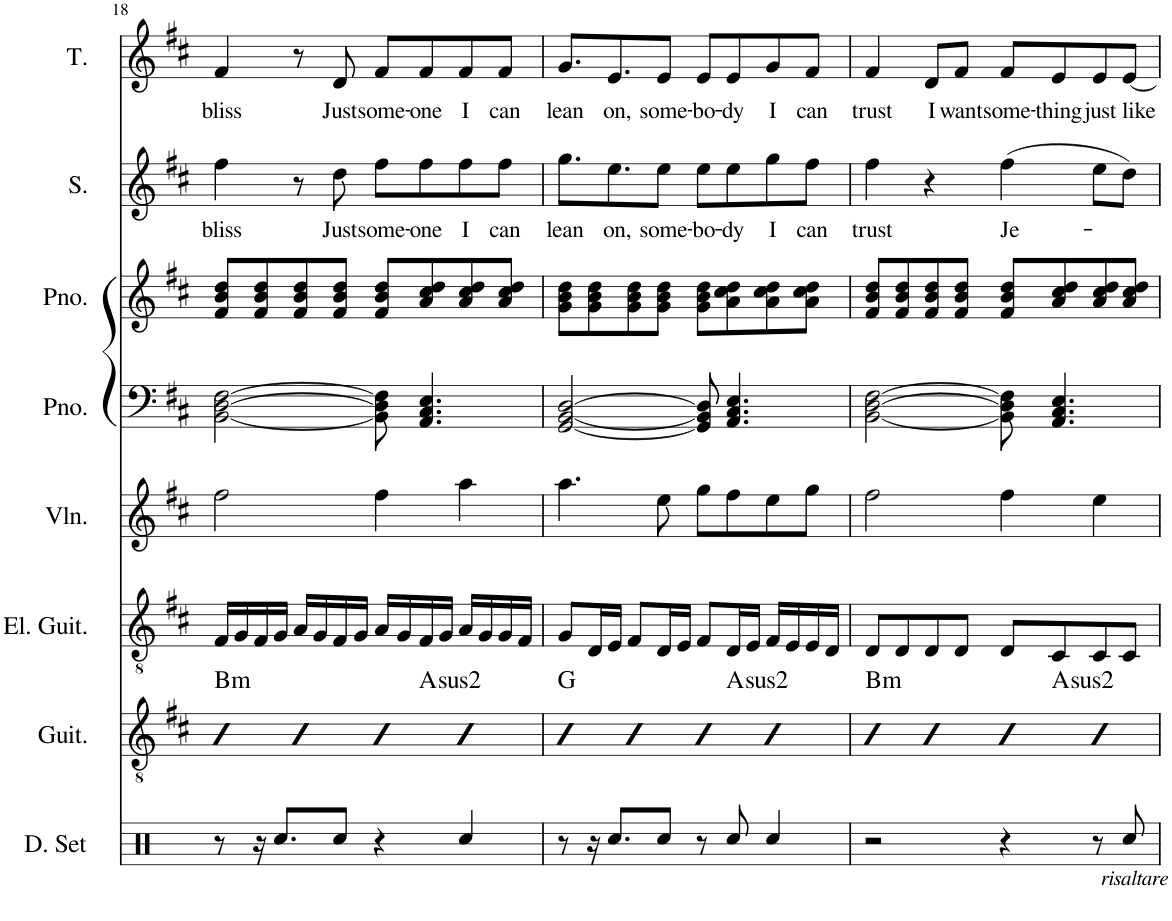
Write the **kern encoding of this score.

**kern	**kern	**harte	**kern	**kern	**kern	**kern	**kern	**text	**kern	**text
*part8	*part7	*part7	*part6	*part5	*part4	*part3	*part2	*part2	*part1	*part1
*staff8	*staff7	*	*staff6	*staff5	*staff4	*staff3	*staff2	*staff2	*staff1	*staff1
*I"Drumset	*I"Acoustic Guitar	*	*I"Electric Guitar	*I"Violin	*I"53Piano	*I"Piano	*I"Soprano	*	*I"Tenor	*
*I'D. Set	*I'Guit.	*	*I'El. Guit.	*I'Vln.	*I'Pno.	*I'Pno.	*I'S.	*	*I'T.	*
!!LO:PB:g=z
*clefX	*clefGv2	*	*clefGv2	*clefG2	*clefF4	*clefX	*clefG2	*	*clefG2	*
*k[]	*k[f#c#]	*	*k[f#c#]	*k[f#c#]	*k[f#c#]	*k[f#c#]	*k[f#c#]	*	*k[f#c#]	*
*M4/4	*M4/4	*	*M4/4	*M4/4	*M4/4	*M4/4	*M4/4	*	*M4/4	*
=18	=18	=18	=18	=18	=18	=18	=18	=18	=18	=18
!	!	!LO:H:kt=m	!	!	!	!	!	!LO:LY:b	!	!LO:LY:b
*	*^	*	*	*	*	*	*	*	*	*
8r	4B	2ryy	B:min	16F#/LL	2ff#\	[2BB\ [2D\ [2F#\	8f#/ 8b/ 8dd/L	4ff#\	bliss	4f#/	bliss
.	.	.	.	16G/	.	.	.	.	.	.	.
16r	.	.	.	16F#/	.	.	8f#/ 8b/ 8dd/	.	.	.	.
8.Rcc/L	.	.	.	16G/JJ	.	.	.	.	.	.	.
.	4B	.	.	16A/LL	.	.	8f#/ 8b/ 8dd/	8r	.	8r	.
.	.	.	.	16G/	.	.	.	.	.	.	.
!	!	!	!	!	!	!	!	!	!LO:LY:b	!	!LO:LY:b
8Rcc/J	.	.	.	16F#/	.	.	8f#/ 8b/ 8dd/J	8dd\	Just	8d/	Just
.	.	.	.	16G/JJ	.	.	.	.	.	.	.
!	!	!	!	!	!	!	!	!	!LO:LY:b	!	!LO:LY:b
4r	4B	8ryy	.	16A/LL	4ff#\	8BB\] 8D\] 8F#\]	8f#/ 8b/ 8dd/L	8ff#\L	some-	8f#/L	some-
.	.	.	.	16G/	.	.	.	.	.	.	.
!	!	!	!LO:H:kt=2	!	!	!	!	!	!LO:LY:b	!	!LO:LY:b
.	.	4.ryy	A:(1,2,5)	16F#/	.	4.AA/ 4.C#/ 4.E/	8a/ 8cc#/ 8dd/	8ff#\	-one	8f#/	-one
.	.	.	.	16G/JJ	.	.	.	.	.	.	.
!	!	!	!	!	!	!	!	!	!LO:LY:b	!	!LO:LY:b
4Rcc/	4B	.	.	16A/LL	4aa\	.	8a/ 8cc#/ 8dd/	8ff#\	I	8f#/	I
.	.	.	.	16G/	.	.	.	.	.	.	.
!	!	!	!	!	!	!	!	!	!LO:LY:b	!	!LO:LY:b
.	.	.	.	16G/	.	.	8a/ 8cc#/ 8dd/J	8ff#\J	can	8f#/J	can
.	.	.	.	16F#/JJ	.	.	.	.	.	.	.
=19	=19	=19	=19	=19	=19	=19	=19	=19	=19	=19	=19
!	!	!	!	!	!	!	!	!	!LO:LY:b	!	!LO:LY:b
8r	4B	2ryy	G:maj	8G/L	4.aa\	[2GG/ [2BB/ [2D/	8g\ 8b\ 8dd\L	8.gg\L	lean	8.g/L	lean
16r	.	.	.	16D/L	.	.	8g\ 8b\ 8dd\	.	.	.	.
!	!	!	!	!	!	!	!	!	!LO:LY:b	!	!LO:LY:b
8.Rcc/L	.	.	.	16E/JJ	.	.	.	8.ee\	on,	8.e/	on,
.	4B	.	.	8F#/L	.	.	8g\ 8b\ 8dd\	.	.	.	.
!	!	!	!	!	!	!	!	!	!LO:LY:b	!	!LO:LY:b
8Rcc/J	.	.	.	16D/L	8ee\	.	8g\ 8b\ 8dd\J	8ee\J	some-	8e/J	some-
.	.	.	.	16E/JJ	.	.	.	.	.	.	.
!	!	!	!	!	!	!	!	!	!LO:LY:b	!	!LO:LY:b
8r	4B	8ryy	.	8F#/L	8gg\L	8GG/] 8BB/] 8D/]	8g\ 8b\ 8dd\L	8ee\L	-bo-	8e/L	-bo-
!	!	!	!LO:H:kt=2	!	!	!	!	!	!LO:LY:b	!	!LO:LY:b
8Rcc/	.	4.ryy	A:(1,2,5)	16D/L	8ff#\	4.AA/ 4.C#/ 4.E/	8a\ 8cc#\ 8dd\	8ee\	-dy	8e/	-dy
.	.	.	.	16E/JJ	.	.	.	.	.	.	.
!	!	!	!	!	!	!	!	!	!LO:LY:b	!	!LO:LY:b
4Rcc/	4B	.	.	16F#/LL	8ee\	.	8a\ 8cc#\ 8dd\	8gg\	I	8g/	I
.	.	.	.	16E/	.	.	.	.	.	.	.
!	!	!	!	!	!	!	!	!	!LO:LY:b	!	!LO:LY:b
.	.	.	.	16E/	8gg\J	.	8a\ 8cc#\ 8dd\J	8ff#\J	can	8f#/J	can
.	.	.	.	16D/JJ	.	.	.	.	.	.	.
=20	=20	=20	=20	=20	=20	=20	=20	=20	=20	=20	=20
!	!	!	!LO:H:kt=m	!	!	!	!	!	!LO:LY:b	!	!LO:LY:b
2r	4B	2ryy	B:min	8D/L	2ff#\	[2BB\ [2D\ [2F#\	8f#/ 8b/ 8dd/L	4ff#\	trust	4f#/	trust
.	.	.	.	8D/	.	.	8f#/ 8b/ 8dd/	.	.	.	.
!	!	!	!	!	!	!	!	!	!	!	!LO:LY:b
.	4B	.	.	8D/	.	.	8f#/ 8b/ 8dd/	4r	.	8d/L	I
!	!	!	!	!	!	!	!	!	!	!	!LO:LY:b
.	.	.	.	8D/J	.	.	8f#/ 8b/ 8dd/J	.	.	8f#/J	want
!	!	!	!	!	!	!	!	!	!LO:LY:b	!	!LO:LY:b
4r	4B	8ryy	.	8D/L	4ff#\	8BB\] 8D\] 8F#\]	8f#/ 8b/ 8dd/L	(4ff#\	Je-	8f#/L	some-
!	!	!	!LO:H:kt=2	!	!	!	!	!	!	!	!LO:LY:b
.	.	4.ryy	A:(1,2,5)	8C#/	.	4.AA/ 4.C#/ 4.E/	8a/ 8cc#/ 8dd/	.	.	8e/	-thing
!	!	!	!	!	!	!	!	!	!	!	!LO:LY:b
8r	4B	.	.	8C#/	4ee\	.	8a/ 8cc#/ 8dd/	8ee\L	.	8e/	just
!LO:TX:b:i:t=risaltare	!	!	!	!	!	!	!	!	!	!	!
!	!	!	!	!	!	!	!	!	!	!	!LO:LY:b
8Rcc/	.	.	.	8C#/J	.	.	8a/ 8cc#/ 8dd/J	8dd\J)	.	[8e/J	like
*	*v	*v	*	*	*	*	*	*	*	*	*
=	=	=	=	=	=	=	=	=	=	=
*-	*-	*-	*-	*-	*-	*-	*-	*-	*-	*-
